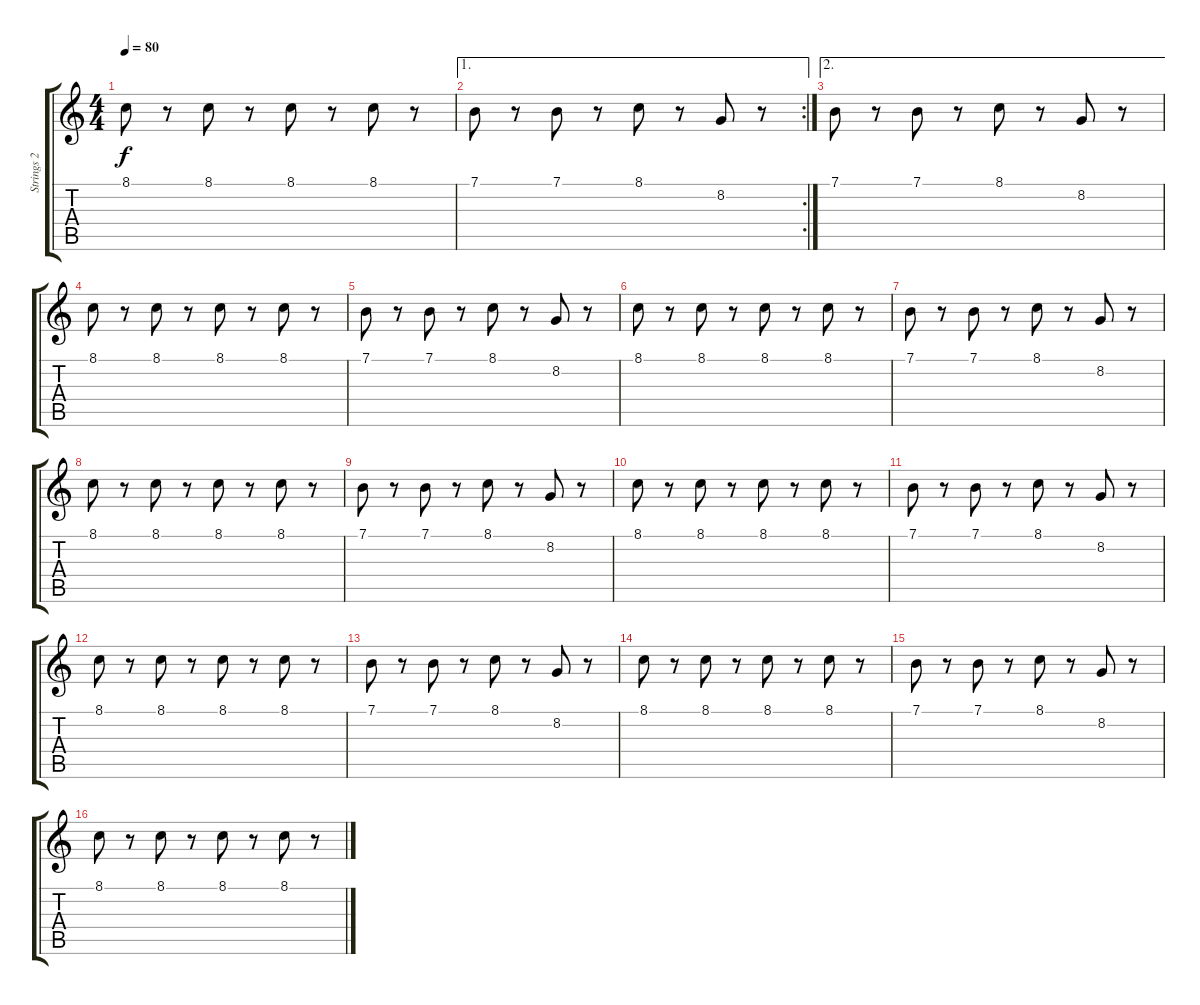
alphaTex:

\track ("Strings 2" "Strings 2") {instrument tremolostrings}
\staff {score tabs}
\tuning (E4 B3 G3 D3 A2 E2) {hide}
\ts (4 4)
\tempo 80
\clef g2
\ks c
8.1.8{dy f instrument tremolostrings} r.8 8.1.8 r.8 8.1.8 r.8 8.1.8 r.8 |
\ae 1
\rc 2
7.1.8 r.8 7.1.8 r.8 8.1.8 r.8 8.2.8 r.8 |
\ae 2
7.1.8 r.8 7.1.8 r.8 8.1.8 r.8 8.2.8 r.8 |
8.1.8 r.8 8.1.8 r.8 8.1.8 r.8 8.1.8 r.8 |
7.1.8 r.8 7.1.8 r.8 8.1.8 r.8 8.2.8 r.8 |
8.1.8 r.8 8.1.8 r.8 8.1.8 r.8 8.1.8 r.8 |
7.1.8 r.8 7.1.8 r.8 8.1.8 r.8 8.2.8 r.8 |
8.1.8 r.8 8.1.8 r.8 8.1.8 r.8 8.1.8 r.8 |
7.1.8 r.8 7.1.8 r.8 8.1.8 r.8 8.2.8 r.8 |
8.1.8 r.8 8.1.8 r.8 8.1.8 r.8 8.1.8 r.8 |
7.1.8 r.8 7.1.8 r.8 8.1.8 r.8 8.2.8 r.8 |
8.1.8 r.8 8.1.8 r.8 8.1.8 r.8 8.1.8 r.8 |
7.1.8 r.8 7.1.8 r.8 8.1.8 r.8 8.2.8 r.8 |
8.1.8 r.8 8.1.8 r.8 8.1.8 r.8 8.1.8 r.8 |
7.1.8 r.8 7.1.8 r.8 8.1.8 r.8 8.2.8 r.8 |
8.1.8 r.8 8.1.8 r.8 8.1.8 r.8 8.1.8 r.8
